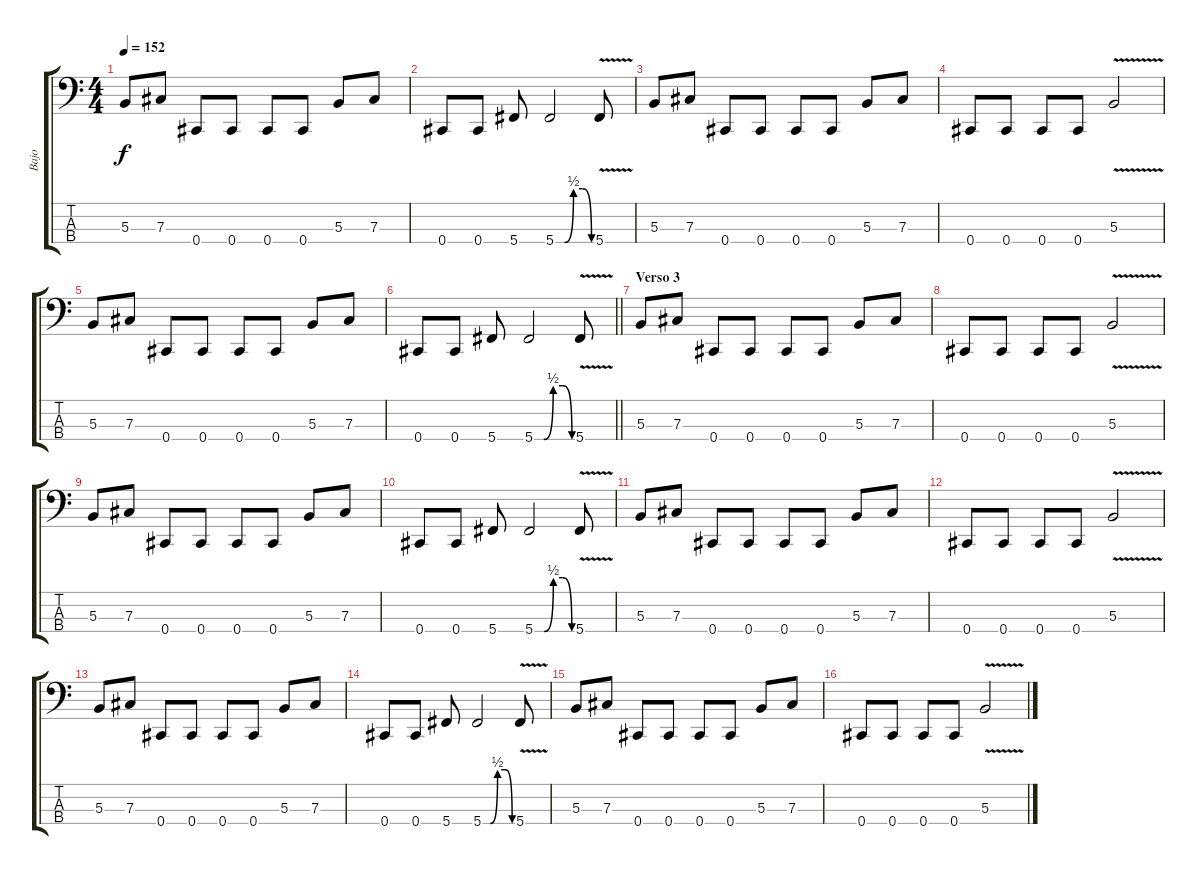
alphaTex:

\track ("Bajo" "Bajo") {instrument electricbasspick}
\staff {score tabs}
\tuning (E2 B1 Gb1 Db1) {hide}
\ts (4 4)
\tempo 152
\clef f4
\ks c
5.3.8{dy f} 7.3.8 0.4.8 0.4.8 0.4.8 0.4.8 5.3.8 7.3.8 |
0.4.8 0.4.8 5.4.8 5.4{be (custom 0 0 15 0 30 2 45 2 60 0)}.2 5.4{v}.8 |
5.3.8 7.3.8 0.4.8 0.4.8 0.4.8 0.4.8 5.3.8 7.3.8 |
0.4.8 0.4.8 0.4.8 0.4.8 5.3{v}.2 |
5.3.8 7.3.8 0.4.8 0.4.8 0.4.8 0.4.8 5.3.8 7.3.8 |
\barLineRight lightlight
0.4.8 0.4.8 5.4.8 5.4{be (custom 0 0 15 0 30 2 45 2 60 0)}.2 5.4{v}.8 |
\section ("" "Verso 3")
5.3.8 7.3.8 0.4.8 0.4.8 0.4.8 0.4.8 5.3.8 7.3.8 |
0.4.8 0.4.8 0.4.8 0.4.8 5.3{v}.2 |
5.3.8 7.3.8 0.4.8 0.4.8 0.4.8 0.4.8 5.3.8 7.3.8 |
0.4.8 0.4.8 5.4.8 5.4{be (custom 0 0 15 0 30 2 45 2 60 0)}.2 5.4{v}.8 |
5.3.8 7.3.8 0.4.8 0.4.8 0.4.8 0.4.8 5.3.8 7.3.8 |
0.4.8 0.4.8 0.4.8 0.4.8 5.3{v}.2 |
5.3.8 7.3.8 0.4.8 0.4.8 0.4.8 0.4.8 5.3.8 7.3.8 |
0.4.8 0.4.8 5.4.8 5.4{be (custom 0 0 15 0 30 2 45 2 60 0)}.2 5.4{v}.8 |
5.3.8 7.3.8 0.4.8 0.4.8 0.4.8 0.4.8 5.3.8 7.3.8 |
0.4.8 0.4.8 0.4.8 0.4.8 5.3{v}.2
